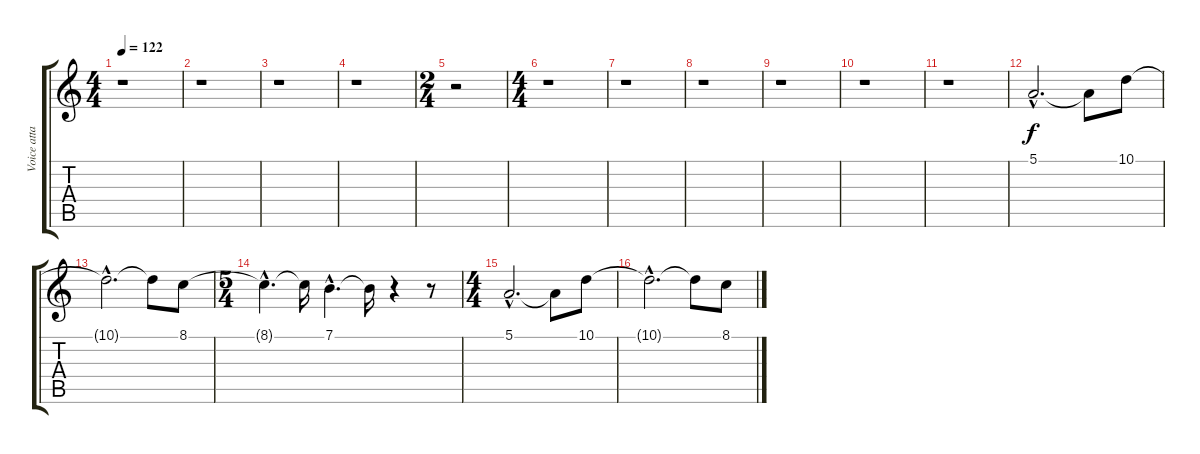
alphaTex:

\track ("Voice attack" "Voice atta") {instrument voiceoohs}
\staff {score tabs}
\tuning (E4 B3 G3 D3 A2 E2) {hide}
\ts (4 4)
\tempo 122
\clef g2
\ks c
r.1{dy f} |
r.1 |
r.1 |
r.1 |
\ts (2 4)
r.2 |
\ts (4 4)
r.1 |
r.1 |
r.1 |
r.1 |
r.1 |
r.1 |
5.1{hac}.2{d} 5.1{t}.8 10.1.8 |
10.1{hac t}.2{d} 10.1{t}.8 8.1.8 |
\ts (5 4)
8.1{hac t}.4{d} 8.1{t}.16 7.1{hac}.4{d} 7.1{t}.16 r.4 r.8 |
\ts (4 4)
5.1{hac}.2{d} 5.1{t}.8 10.1.8 |
10.1{hac t}.2{d} 10.1{t}.8 8.1.8
